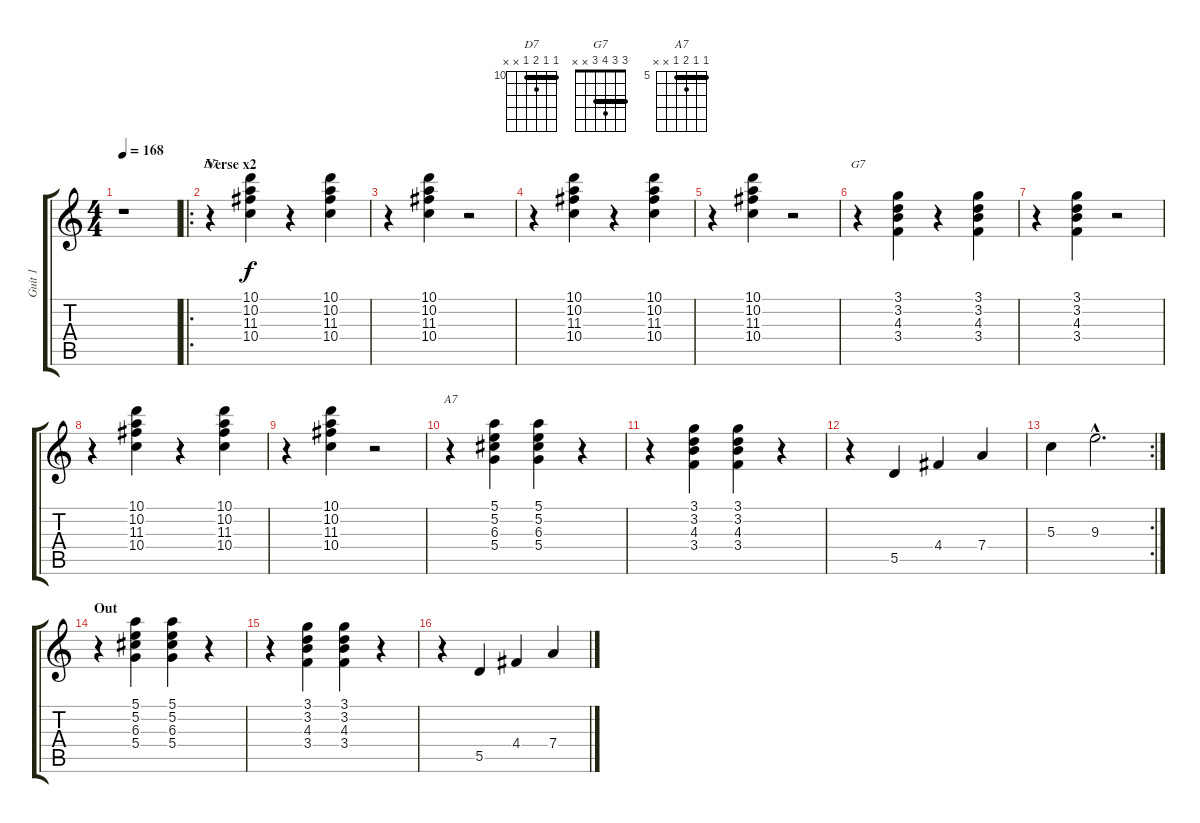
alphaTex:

\track ("Guit 1" "Guit 1") {instrument electricguitarclean}
\staff {score tabs}
\tuning (E4 B3 G3 D3 A2 E2) {hide}
\chord ("D7" 10 10 11 10 x x) {firstfret 10 barre 10}
\chord ("G7" 3 3 4 3 x x) {barre 3}
\chord ("A7" 5 5 6 5 x x) {firstfret 5 barre 5}
\ts (4 4)
\tempo 168
\clef g2
\ks c
r.1{dy f} |
\ro
\section ("" "Verse x2")
r.4{ch "D7"} (10.1 10.2 11.3 10.4).4 r.4 (10.1 10.2 11.3 10.4).4 |
r.4 (10.1 10.2 11.3 10.4).4 r.2 |
r.4 (10.1 10.2 11.3 10.4).4 r.4 (10.1 10.2 11.3 10.4).4 |
r.4 (10.1 10.2 11.3 10.4).4 r.2 |
r.4{ch "G7"} (3.1 3.2 4.3 3.4).4 r.4 (3.1 3.2 4.3 3.4).4 |
r.4 (3.1 3.2 4.3 3.4).4 r.2 |
r.4 (10.1 10.2 11.3 10.4).4 r.4 (10.1 10.2 11.3 10.4).4 |
r.4 (10.1 10.2 11.3 10.4).4 r.2 |
r.4{ch "A7"} (5.1 5.2 6.3 5.4).4 (5.1 5.2 6.3 5.4).4 r.4 |
r.4 (3.1 3.2 4.3 3.4).4 (3.1 3.2 4.3 3.4).4 r.4 |
r.4 5.5.4 4.4.4 7.4.4 |
\rc 2
5.3.4 9.3{hac}.2{d} |
\section ("" "Out")
r.4 (5.1 5.2 6.3 5.4).4 (5.1 5.2 6.3 5.4).4 r.4 |
r.4 (3.1 3.2 4.3 3.4).4 (3.1 3.2 4.3 3.4).4 r.4 |
r.4 5.5.4 4.4.4 7.4.4
